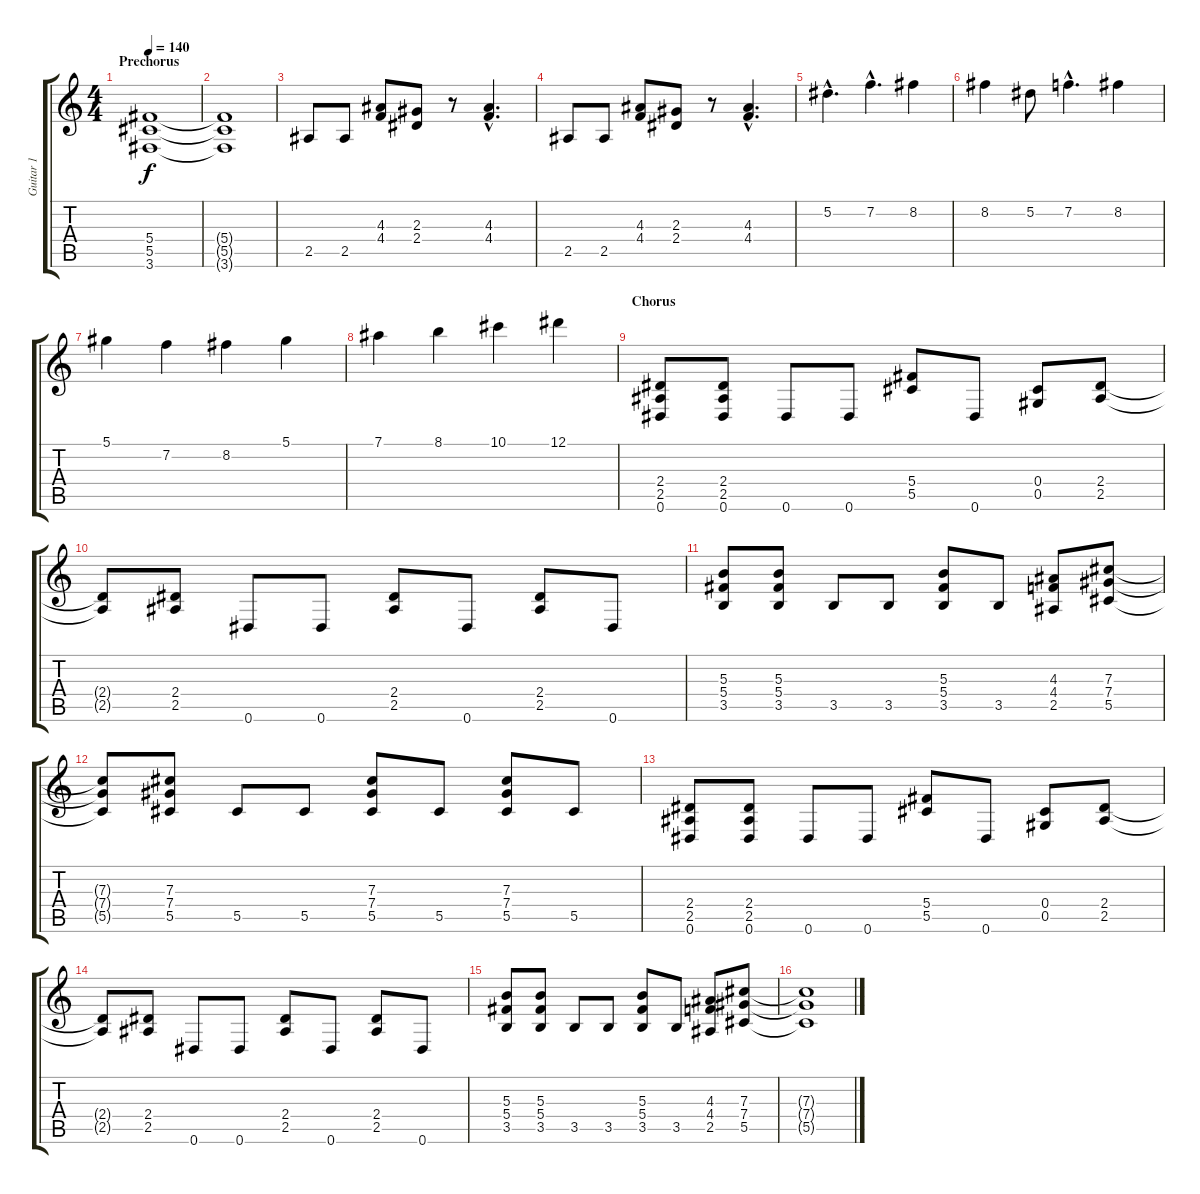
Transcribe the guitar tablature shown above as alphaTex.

\track ("Guitar 1" "Guitar 1") {instrument distortionguitar}
\staff {score tabs}
\tuning (Eb4 Bb3 Gb3 Db3 Ab2 Eb2) {hide}
\ts (4 4)
\section ("" "Prechorus")
\tempo 140
\clef g2
\ks c
(5.4 5.5 3.6).1{dy f} |
(5.4{t} 5.5{t} 3.6{t}).1 |
2.5.8 2.5.8 (4.3 4.4).8 (2.3 2.4).8 r.8 (4.3{hac} 4.4{hac}).4{d} |
2.5.8 2.5.8 (4.3 4.4).8 (2.3 2.4).8 r.8 (4.3{hac} 4.4{hac}).4{d} |
5.2{hac}.4{d} 7.2{hac}.4{d} 8.2.4 |
8.2.4 5.2.8 7.2{hac}.4{d} 8.2.4 |
5.1.4 7.2.4 8.2.4 5.1.4 |
7.1.4 8.1.4 10.1.4 12.1.4 |
\section ("" "Chorus")
(2.4 2.5 0.6).8 (2.4 2.5 0.6).8 0.6.8 0.6.8 (5.4 5.5).8 0.6.8 (0.4 0.5).8 (2.4 2.5).8 |
(2.4{t} 2.5{t}).8 (2.4 2.5).8 0.6.8 0.6.8 (2.4 2.5).8 0.6.8 (2.4 2.5).8 0.6.8 |
(5.3 5.4 3.5).8 (5.3 5.4 3.5).8 3.5.8 3.5.8 (5.3 5.4 3.5).8 3.5.8 (4.3 4.4 2.5).8 (7.3 7.4 5.5).8 |
(7.3{t} 7.4{t} 5.5{t}).8 (7.3 7.4 5.5).8 5.5.8 5.5.8 (7.3 7.4 5.5).8 5.5.8 (7.3 7.4 5.5).8 5.5.8 |
(2.4 2.5 0.6).8 (2.4 2.5 0.6).8 0.6.8 0.6.8 (5.4 5.5).8 0.6.8 (0.4 0.5).8 (2.4 2.5).8 |
(2.4{t} 2.5{t}).8 (2.4 2.5).8 0.6.8 0.6.8 (2.4 2.5).8 0.6.8 (2.4 2.5).8 0.6.8 |
(5.3 5.4 3.5).8 (5.3 5.4 3.5).8 3.5.8 3.5.8 (5.3 5.4 3.5).8 3.5.8 (4.3 4.4 2.5).8 (7.3 7.4 5.5).8 |
(7.3{t} 7.4{t} 5.5{t}).1
